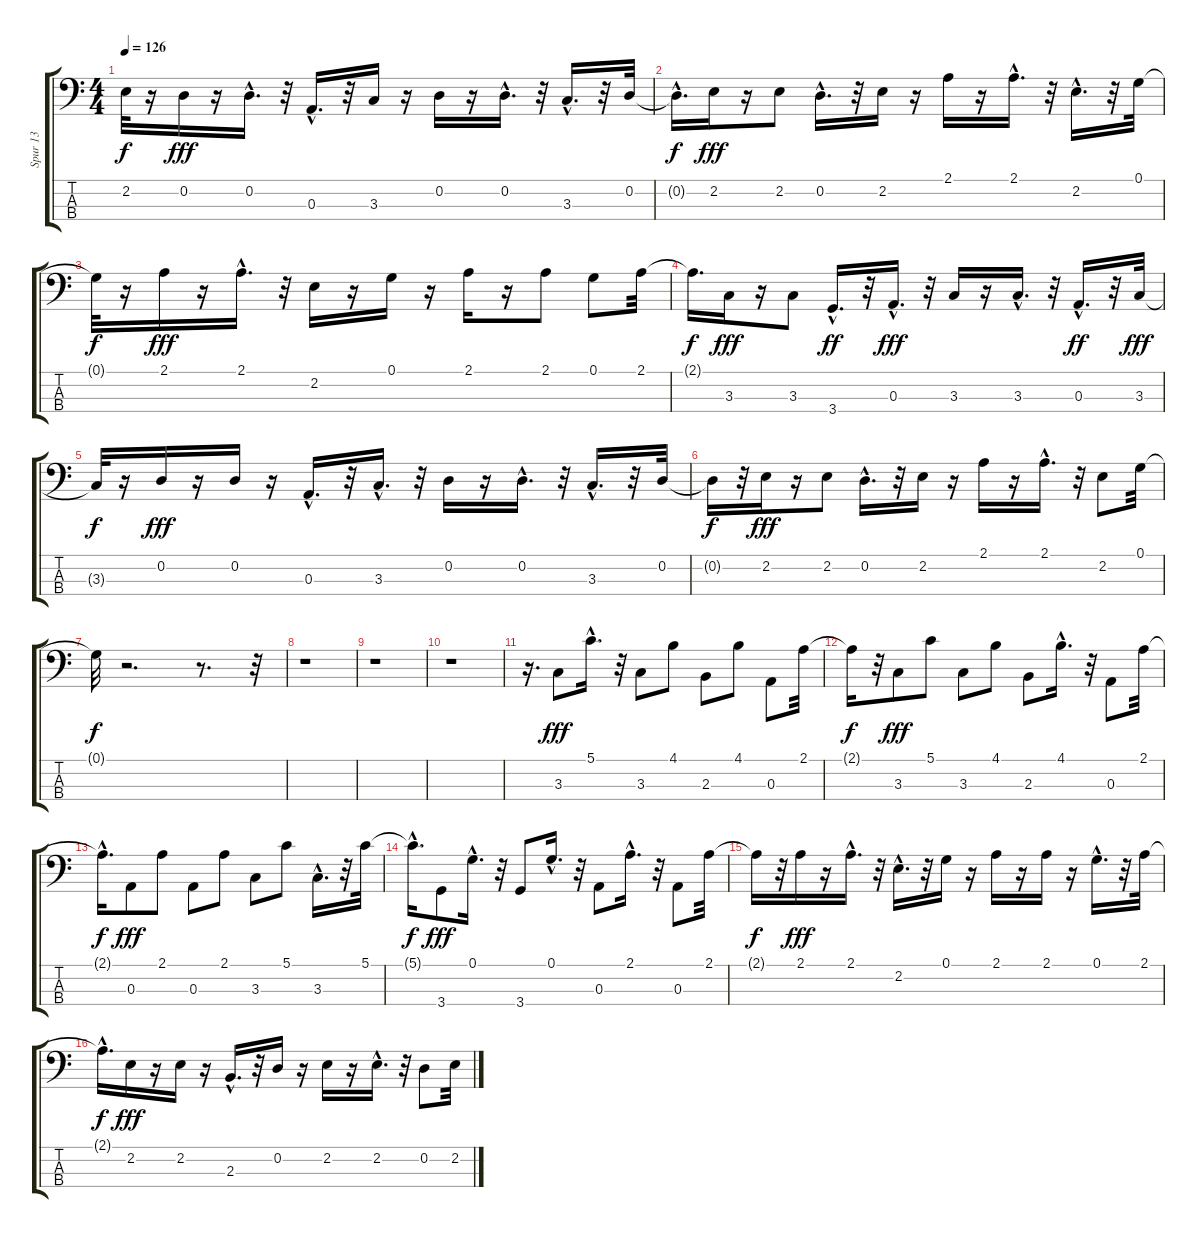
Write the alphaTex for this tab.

\track ("Spur 13" "Spur 13") {instrument electricguitarclean}
\staff {score tabs}
\tuning (G2 D2 A1 E1) {hide}
\ts (4 4)
\tempo 126
\clef f4
\ks c
2.2{t}.32{dy f} r.16 0.2.16{dy fff} r.16 0.2{hac}.16{d} r.32 0.3{hac}.16{d} r.32 3.3.16 r.16 0.2.16 r.16 0.2{hac}.16{d} r.32 3.3{hac}.16{d} r.32 0.2.32 |
0.2{hac t}.16{d dy f} 2.2.16{dy fff} r.16 2.2.8 0.2{hac}.16{d} r.32 2.2.16 r.16 2.1.16 r.16 2.1{hac}.16{d} r.32 2.2{hac}.16{d} r.32 0.1.32 |
0.1{t}.32{dy f} r.16 2.1.16{dy fff} r.16 2.1{hac}.16{d} r.32 2.2.16 r.16 0.1.16 r.16 2.1.16 r.16 2.1.8 0.1.8 2.1.32 |
2.1{t}.16{d dy f} 3.3.16{dy fff} r.16 3.3.8 3.4{hac}.16{d dy ff} r.32 0.3{hac}.16{d dy fff} r.32 3.3.16 r.16 3.3{hac}.16{d} r.32 0.3{hac}.16{d dy ff} r.32 3.3.32{dy fff} |
3.3{t}.32{dy f} r.16 0.2.16{dy fff} r.16 0.2.16 r.16 0.3{hac}.16{d} r.32 3.3{hac}.16{d} r.32 0.2.16 r.16 0.2{hac}.16{d} r.32 3.3{hac}.16{d} r.32 0.2.32 |
0.2{t}.16{dy f} r.32 2.2.16{dy fff} r.16 2.2.8 0.2{hac}.16{d} r.32 2.2.16 r.16 2.1.16 r.16 2.1{hac}.16{d} r.32 2.2.8 0.1.32 |
0.1{t}.32{dy f} r.2{d} r.8{d} r.32 |
r.1 |
r.1 |
r.1 |
r.16{d} 3.3.8{dy fff} 5.1{hac}.16{d} r.32 3.3.8 4.1.8 2.3.8 4.1.8 0.3.8 2.1.32 |
2.1{t}.16{dy f} r.32 3.3.8{dy fff} 5.1.8 3.3.8 4.1.8 2.3.8 4.1{hac}.16{d} r.32 0.3.8 2.1.32 |
2.1{hac t}.16{d dy f} 0.3.8{dy fff} 2.1.8 0.3.8 2.1.8 3.3.8 5.1.8 3.3{hac}.16{d} r.32 5.1.32 |
5.1{hac t}.16{d dy f} 3.4.8{dy fff} 0.1{hac}.16{d} r.32 3.4.8 0.1{hac}.16{d} r.32 0.3.8 2.1{hac}.16{d} r.32 0.3.8 2.1.32 |
2.1{t}.16{dy f} r.32 2.1.16{dy fff} r.16 2.1{hac}.16{d} r.32 2.2{hac}.16{d} r.32 0.1.16 r.16 2.1.16 r.16 2.1.16 r.16 0.1{hac}.16{d} r.32 2.1.32 |
2.1{hac t}.16{d dy f} 2.2.16{dy fff} r.16 2.2.16 r.16 2.3{hac}.16{d} r.32 0.2.16 r.16 2.2.16 r.16 2.2{hac}.16{d} r.32 0.2.8 2.2.32
